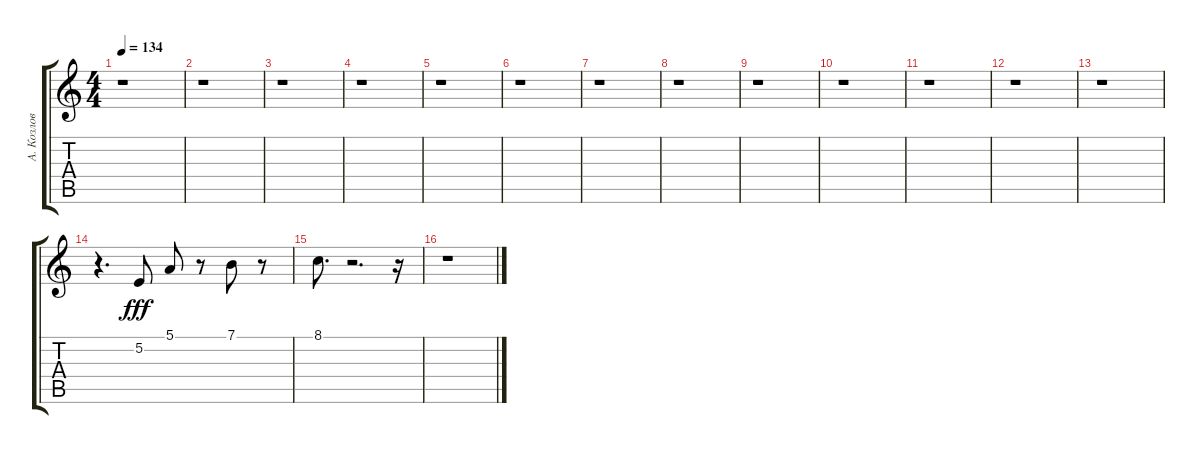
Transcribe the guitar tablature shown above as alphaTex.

\track ("А. Козлов" "А. Козлов") {instrument orchestrahit}
\staff {score tabs}
\tuning (E4 B3 G3 D3 A2 E2) {hide}
\ts (4 4)
\tempo 134
\clef g2
\ks c
r.1{dy fff} |
r.1 |
r.1 |
r.1 |
r.1 |
r.1 |
r.1 |
r.1 |
r.1 |
r.1 |
r.1 |
r.1 |
r.1 |
r.4{d} 5.2.8 5.1.8 r.8 7.1.8 r.8 |
8.1.8{d} r.2{d} r.16 |
r.1
